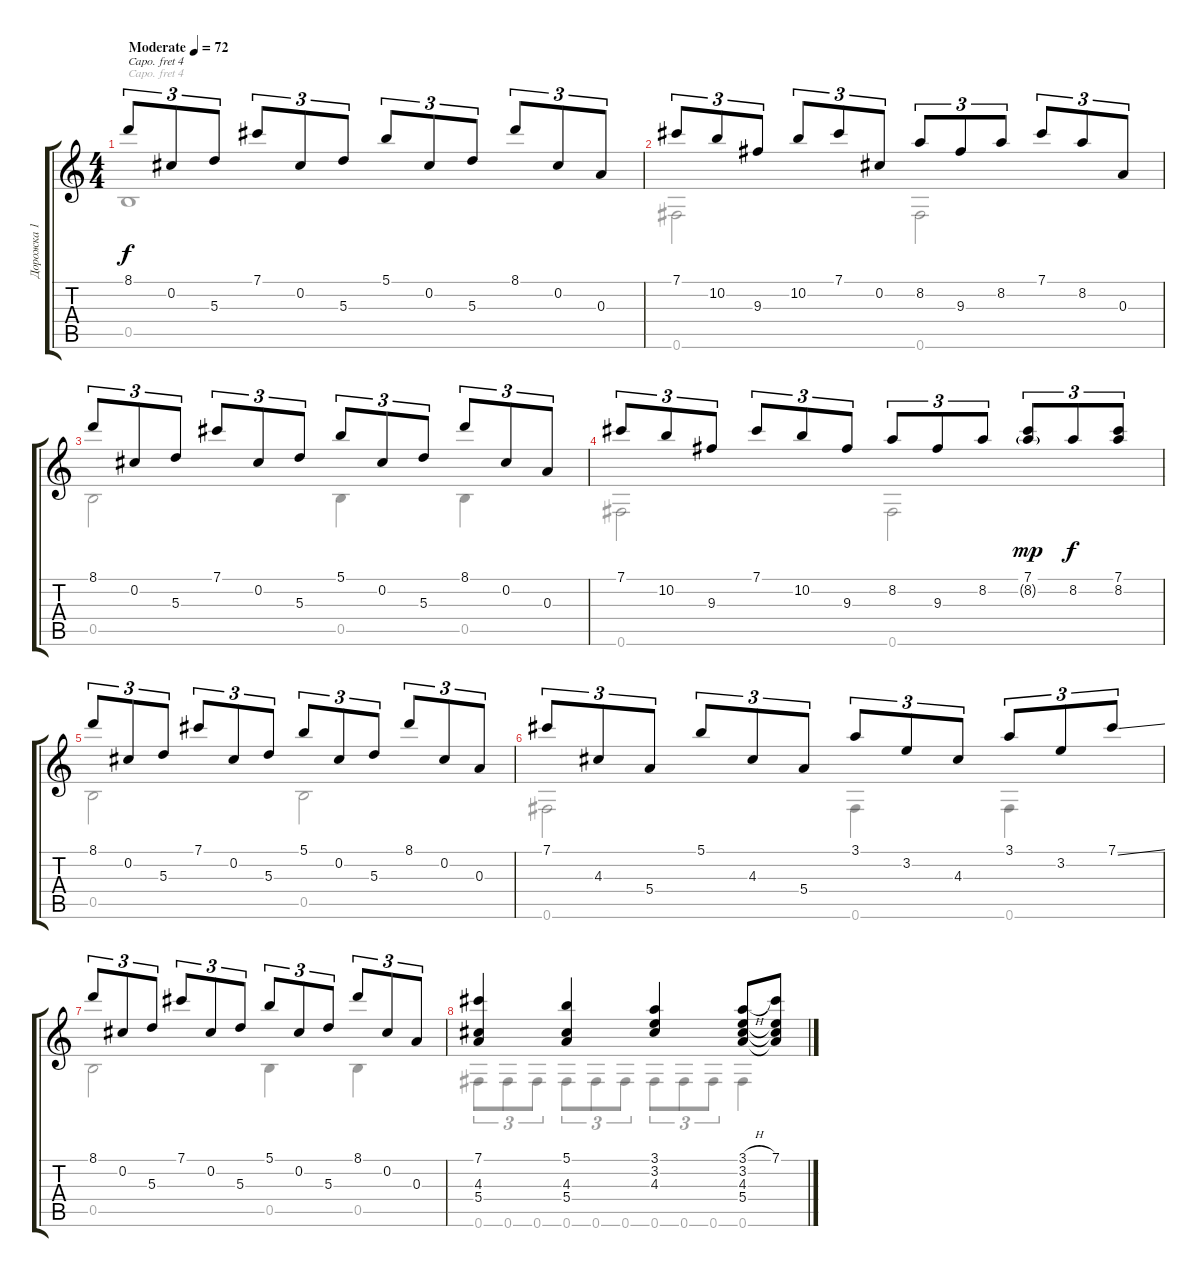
\track ("Дорожка 1" "Дорожка 1") {instrument acousticguitarnylon}
\staff {score tabs}
\capo 4
\tuning (D4 A3 F3 C3 G2 D2) {hide}
\voice
\ts (4 4)
\tempo (72 "Moderate")
\clef g2
\ks c
8.1.8{tu (3 2) dy f instrument acousticguitarnylon} 0.2.8{tu (3 2)} 5.3.8{tu (3 2)} 7.1.8{tu (3 2)} 0.2.8{tu (3 2)} 5.3.8{tu (3 2)} 5.1.8{tu (3 2)} 0.2.8{tu (3 2)} 5.3.8{tu (3 2)} 8.1.8{tu (3 2)} 0.2.8{tu (3 2)} 0.3.8{tu (3 2)} |
7.1.8{tu (3 2)} 10.2.8{tu (3 2)} 9.3.8{tu (3 2)} 10.2.8{tu (3 2)} 7.1.8{tu (3 2)} 0.2.8{tu (3 2)} 8.2.8{tu (3 2)} 9.3.8{tu (3 2)} 8.2.8{tu (3 2)} 7.1.8{tu (3 2)} 8.2.8{tu (3 2)} 0.3.8{tu (3 2)} |
8.1.8{tu (3 2)} 0.2.8{tu (3 2)} 5.3.8{tu (3 2)} 7.1.8{tu (3 2)} 0.2.8{tu (3 2)} 5.3.8{tu (3 2)} 5.1.8{tu (3 2)} 0.2.8{tu (3 2)} 5.3.8{tu (3 2)} 8.1.8{tu (3 2)} 0.2.8{tu (3 2)} 0.3.8{tu (3 2)} |
7.1.8{tu (3 2)} 10.2.8{tu (3 2)} 9.3.8{tu (3 2)} 7.1.8{tu (3 2)} 10.2.8{tu (3 2)} 9.3.8{tu (3 2)} 8.2.8{tu (3 2)} 9.3.8{tu (3 2)} 8.2.8{tu (3 2)} (7.1 8.2{g}).8{tu (3 2) dy mp} 8.2.8{tu (3 2) dy f} (7.1 8.2).8{tu (3 2)} |
8.1.8{tu (3 2)} 0.2.8{tu (3 2)} 5.3.8{tu (3 2)} 7.1.8{tu (3 2)} 0.2.8{tu (3 2)} 5.3.8{tu (3 2)} 5.1.8{tu (3 2)} 0.2.8{tu (3 2)} 5.3.8{tu (3 2)} 8.1.8{tu (3 2)} 0.2.8{tu (3 2)} 0.3.8{tu (3 2)} |
7.1.8{tu (3 2)} 4.3.8{tu (3 2)} 5.4.8{tu (3 2)} 5.1.8{tu (3 2)} 4.3.8{tu (3 2)} 5.4.8{tu (3 2)} 3.1.8{tu (3 2)} 3.2.8{tu (3 2)} 4.3.8{tu (3 2)} 3.1.8{tu (3 2)} 3.2.8{tu (3 2)} 7.1{ss}.8{tu (3 2)} |
8.1.8{tu (3 2)} 0.2.8{tu (3 2)} 5.3.8{tu (3 2)} 7.1.8{tu (3 2)} 0.2.8{tu (3 2)} 5.3.8{tu (3 2)} 5.1.8{tu (3 2)} 0.2.8{tu (3 2)} 5.3.8{tu (3 2)} 8.1.8{tu (3 2)} 0.2.8{tu (3 2)} 0.3.8{tu (3 2)} |
(7.1 4.3 5.4).4 (5.1 4.3 5.4).4 (3.1 3.2 4.3).4 (3.1{h} 3.2 4.3 5.4).8 (7.1 3.2{t} 4.3{t} 5.4{t}).8
\voice
\clef g2
\ottava regular
\simile none
\ks c
0.5.1{dy f} |
0.6.2 0.6.2 |
0.5.2 0.5.4 0.5.4 |
0.6.2 0.6.2 |
0.5.2 0.5.2 |
0.6.2 0.6.4 0.6.4 |
0.5.2 0.5.4 0.5.4 |
0.6.8{tu (3 2)} 0.6.8{tu (3 2)} 0.6.8{tu (3 2)} 0.6.8{tu (3 2)} 0.6.8{tu (3 2)} 0.6.8{tu (3 2)} 0.6.8{tu (3 2)} 0.6.8{tu (3 2)} 0.6.8{tu (3 2)} 0.6.4
